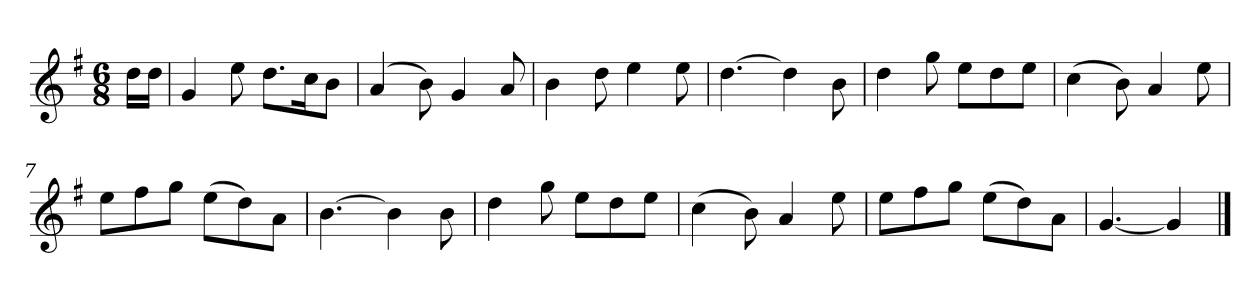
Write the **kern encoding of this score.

**kern
*part1
*staff1
*k[f#]
*M6/8
*MM97
=
16ddLL
16ddJJ
=1
4g
8ee
8.ddL
16ccK
8bJ
=2
(4a
8b)
4g
8a
=3
4b
8dd
4ee
8ee
=4
[4.dd
4dd]
8b
=5
4dd
8gg
8eeL
8dd
8eeJ
=6
(4cc
8b)
4a
8ee
=7
8eeL
8ff#
8ggJ
(8eeL
8dd)
8aJ
=8
[4.b
4b]
8b
=9
4dd
8gg
8eeL
8dd
8eeJ
=10
(4cc
8b)
4a
8ee
=11
8eeL
8ff#
8ggJ
(8eeL
8dd)
8aJ
=12
[4.g
4g]
==
*-
